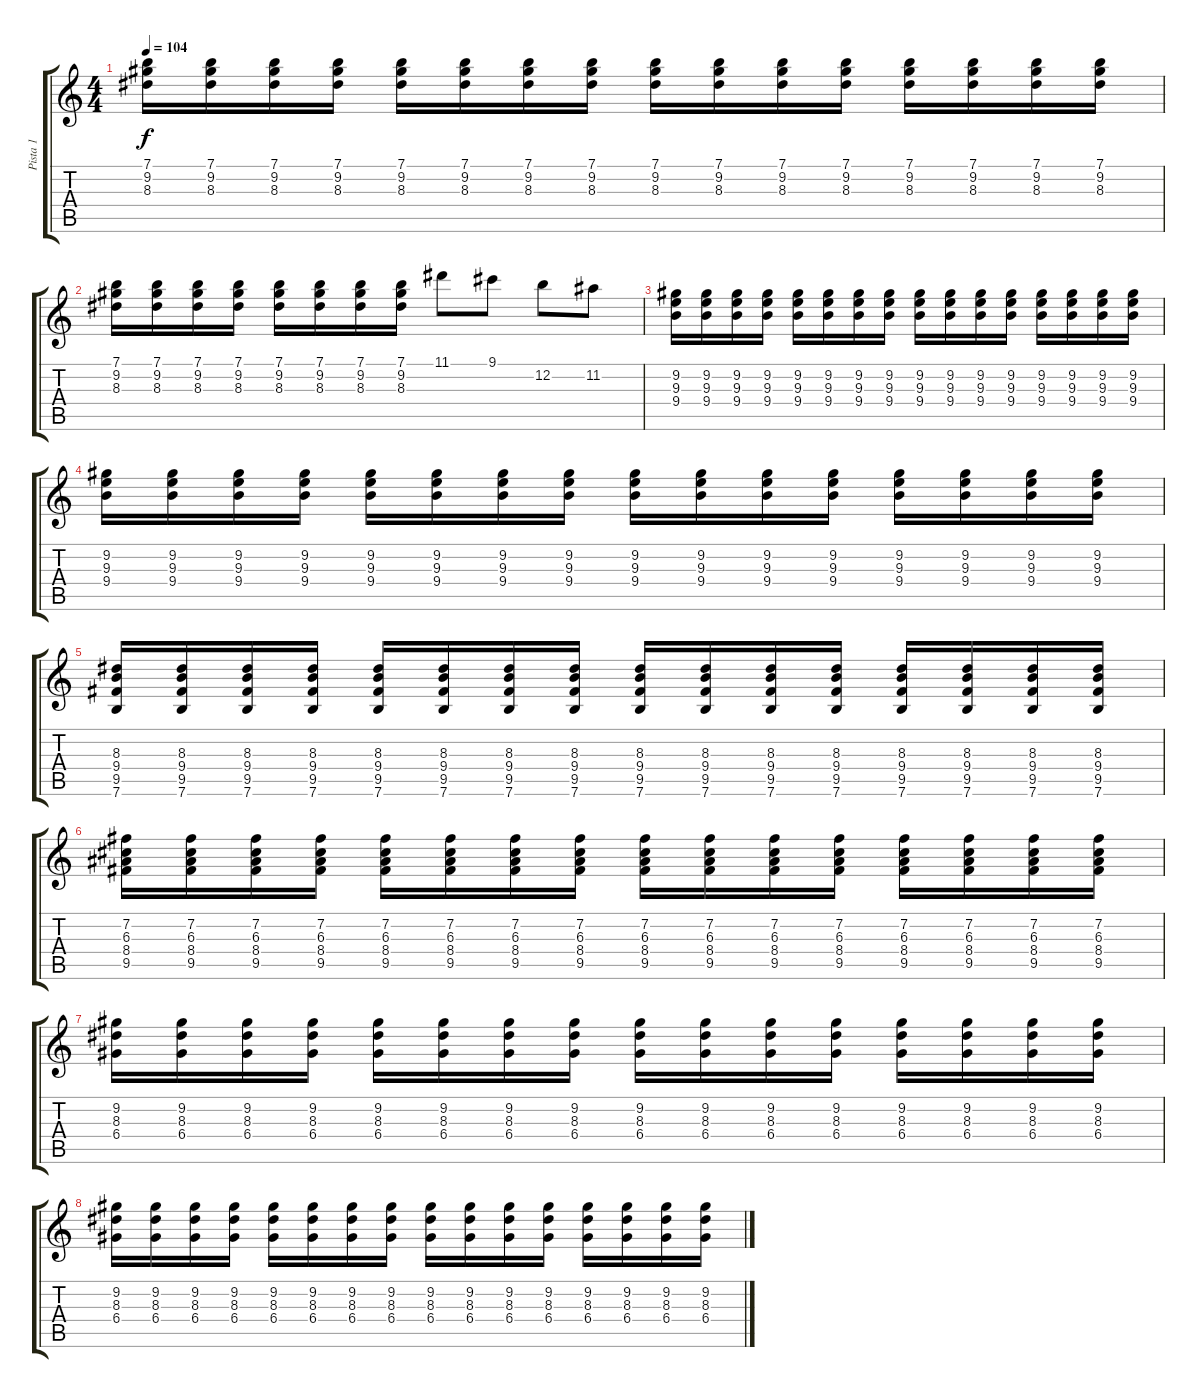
\track ("Pista 1" "Pista 1") {instrument electricguitarclean}
\staff {score tabs}
\tuning (E4 B3 G3 D3 A2 E2) {hide}
\ts (4 4)
\tempo 104
\clef g2
\ks c
(7.1 9.2 8.3).16{dy f} (7.1 9.2 8.3).16 (7.1 9.2 8.3).16 (7.1 9.2 8.3).16 (7.1 9.2 8.3).16 (7.1 9.2 8.3).16 (7.1 9.2 8.3).16 (7.1 9.2 8.3).16 (7.1 9.2 8.3).16 (7.1 9.2 8.3).16 (7.1 9.2 8.3).16 (7.1 9.2 8.3).16 (7.1 9.2 8.3).16 (7.1 9.2 8.3).16 (7.1 9.2 8.3).16 (7.1 9.2 8.3).16 |
(7.1 9.2 8.3).16 (7.1 9.2 8.3).16 (7.1 9.2 8.3).16 (7.1 9.2 8.3).16 (7.1 9.2 8.3).16 (7.1 9.2 8.3).16 (7.1 9.2 8.3).16 (7.1 9.2 8.3).16 11.1.8 9.1.8 12.2.8 11.2.8 |
(9.2 9.3 9.4).16 (9.2 9.3 9.4).16 (9.2 9.3 9.4).16 (9.2 9.3 9.4).16 (9.2 9.3 9.4).16 (9.2 9.3 9.4).16 (9.2 9.3 9.4).16 (9.2 9.3 9.4).16 (9.2 9.3 9.4).16 (9.2 9.3 9.4).16 (9.2 9.3 9.4).16 (9.2 9.3 9.4).16 (9.2 9.3 9.4).16 (9.2 9.3 9.4).16 (9.2 9.3 9.4).16 (9.2 9.3 9.4).16 |
(9.2 9.3 9.4).16 (9.2 9.3 9.4).16 (9.2 9.3 9.4).16 (9.2 9.3 9.4).16 (9.2 9.3 9.4).16 (9.2 9.3 9.4).16 (9.2 9.3 9.4).16 (9.2 9.3 9.4).16 (9.2 9.3 9.4).16 (9.2 9.3 9.4).16 (9.2 9.3 9.4).16 (9.2 9.3 9.4).16 (9.2 9.3 9.4).16 (9.2 9.3 9.4).16 (9.2 9.3 9.4).16 (9.2 9.3 9.4).16 |
(8.3 9.4 9.5 7.6).16{instrument electricguitarclean} (8.3 9.4 9.5 7.6).16 (8.3 9.4 9.5 7.6).16 (8.3 9.4 9.5 7.6).16 (8.3 9.4 9.5 7.6).16 (8.3 9.4 9.5 7.6).16 (8.3 9.4 9.5 7.6).16 (8.3 9.4 9.5 7.6).16 (8.3 9.4 9.5 7.6).16 (8.3 9.4 9.5 7.6).16 (8.3 9.4 9.5 7.6).16 (8.3 9.4 9.5 7.6).16 (8.3 9.4 9.5 7.6).16 (8.3 9.4 9.5 7.6).16 (8.3 9.4 9.5 7.6).16 (8.3 9.4 9.5 7.6).16 |
(7.2 6.3 8.4 9.5).16 (7.2 6.3 8.4 9.5).16 (7.2 6.3 8.4 9.5).16 (7.2 6.3 8.4 9.5).16 (7.2 6.3 8.4 9.5).16 (7.2 6.3 8.4 9.5).16 (7.2 6.3 8.4 9.5).16 (7.2 6.3 8.4 9.5).16 (7.2 6.3 8.4 9.5).16 (7.2 6.3 8.4 9.5).16 (7.2 6.3 8.4 9.5).16 (7.2 6.3 8.4 9.5).16 (7.2 6.3 8.4 9.5).16 (7.2 6.3 8.4 9.5).16 (7.2 6.3 8.4 9.5).16 (7.2 6.3 8.4 9.5).16 |
(9.2 8.3 6.4).16 (9.2 8.3 6.4).16 (9.2 8.3 6.4).16 (9.2 8.3 6.4).16 (9.2 8.3 6.4).16 (9.2 8.3 6.4).16 (9.2 8.3 6.4).16 (9.2 8.3 6.4).16 (9.2 8.3 6.4).16 (9.2 8.3 6.4).16 (9.2 8.3 6.4).16 (9.2 8.3 6.4).16 (9.2 8.3 6.4).16 (9.2 8.3 6.4).16 (9.2 8.3 6.4).16 (9.2 8.3 6.4).16 |
(9.2 8.3 6.4).16 (9.2 8.3 6.4).16 (9.2 8.3 6.4).16 (9.2 8.3 6.4).16 (9.2 8.3 6.4).16 (9.2 8.3 6.4).16 (9.2 8.3 6.4).16 (9.2 8.3 6.4).16 (9.2 8.3 6.4).16 (9.2 8.3 6.4).16 (9.2 8.3 6.4).16 (9.2 8.3 6.4).16 (9.2 8.3 6.4).16 (9.2 8.3 6.4).16 (9.2 8.3 6.4).16 (9.2 8.3 6.4).16
